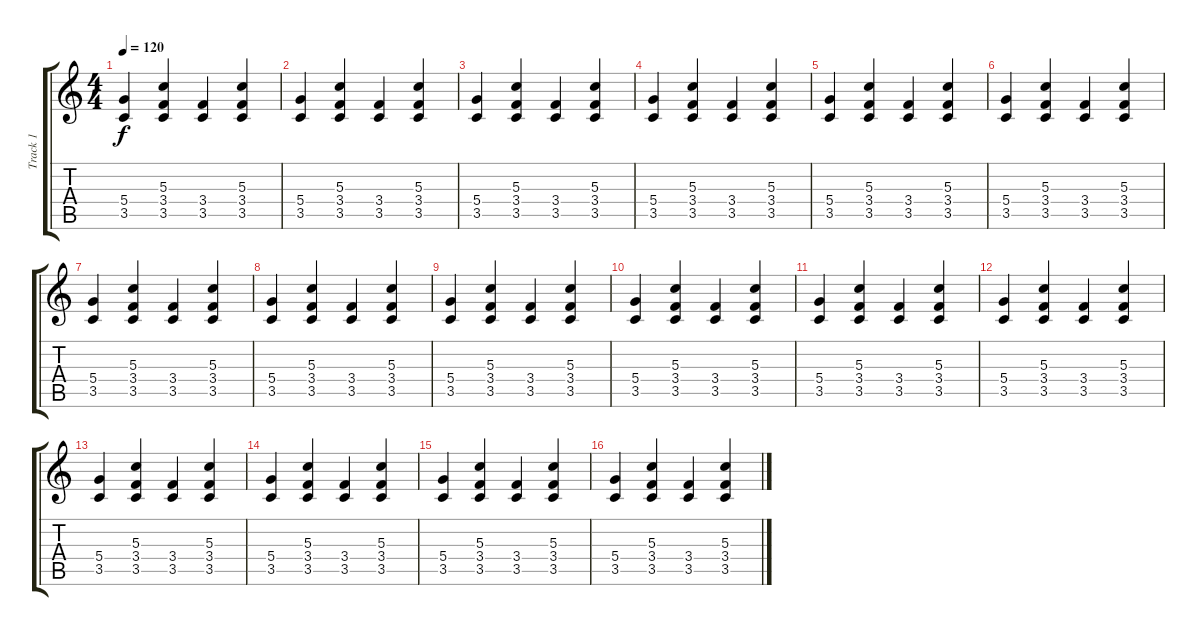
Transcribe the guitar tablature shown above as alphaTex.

\track ("Track 1" "Track 1") {instrument electricguitarclean}
\staff {score tabs}
\tuning (E4 B3 G3 D3 A2 E2) {hide}
\ts (4 4)
\tempo 120
\clef g2
\ks c
(5.4 3.5).4{dy f} (5.3 3.4 3.5).4 (3.4 3.5).4 (5.3 3.4 3.5).4 |
(5.4 3.5).4 (5.3 3.4 3.5).4 (3.4 3.5).4 (5.3 3.4 3.5).4 |
(5.4 3.5).4 (5.3 3.4 3.5).4 (3.4 3.5).4 (5.3 3.4 3.5).4 |
(5.4 3.5).4 (5.3 3.4 3.5).4 (3.4 3.5).4 (5.3 3.4 3.5).4 |
(5.4 3.5).4 (5.3 3.4 3.5).4 (3.4 3.5).4 (5.3 3.4 3.5).4 |
(5.4 3.5).4 (5.3 3.4 3.5).4 (3.4 3.5).4 (5.3 3.4 3.5).4 |
(5.4 3.5).4 (5.3 3.4 3.5).4 (3.4 3.5).4 (5.3 3.4 3.5).4 |
(5.4 3.5).4 (5.3 3.4 3.5).4 (3.4 3.5).4 (5.3 3.4 3.5).4 |
(5.4 3.5).4 (5.3 3.4 3.5).4 (3.4 3.5).4 (5.3 3.4 3.5).4 |
(5.4 3.5).4 (5.3 3.4 3.5).4 (3.4 3.5).4 (5.3 3.4 3.5).4 |
(5.4 3.5).4 (5.3 3.4 3.5).4 (3.4 3.5).4 (5.3 3.4 3.5).4 |
(5.4 3.5).4 (5.3 3.4 3.5).4 (3.4 3.5).4 (5.3 3.4 3.5).4 |
(5.4 3.5).4 (5.3 3.4 3.5).4 (3.4 3.5).4 (5.3 3.4 3.5).4 |
(5.4 3.5).4 (5.3 3.4 3.5).4 (3.4 3.5).4 (5.3 3.4 3.5).4 |
(5.4 3.5).4 (5.3 3.4 3.5).4 (3.4 3.5).4 (5.3 3.4 3.5).4 |
(5.4 3.5).4 (5.3 3.4 3.5).4 (3.4 3.5).4 (5.3 3.4 3.5).4
